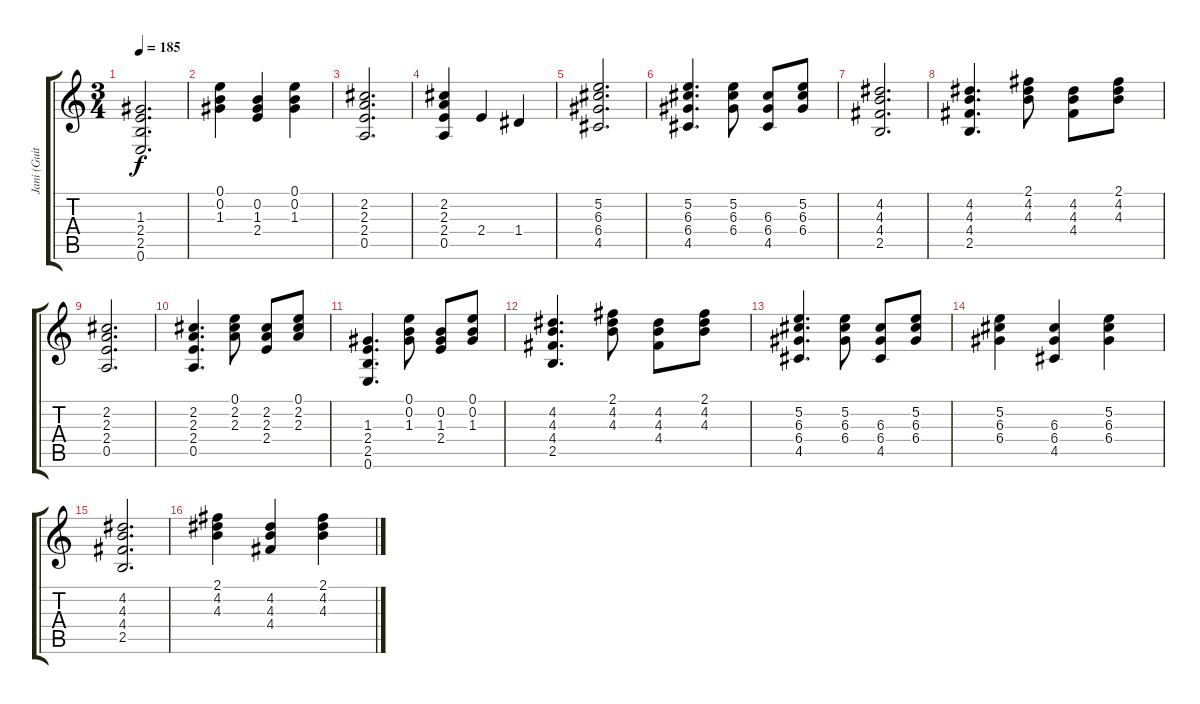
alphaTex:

\track ("Jani (Guitar)" "Jani (Guit") {instrument acousticguitarnylon}
\staff {score tabs}
\tuning (E4 B3 G3 D3 A2 E2) {hide}
\ts (3 4)
\tempo 185
\clef g2
\ks c
(1.3 2.4 2.5 0.6).2{d dy f} |
(0.1 0.2 1.3).4 (0.2 1.3 2.4).4 (0.1 0.2 1.3).4 |
(2.2 2.3 2.4 0.5).2{d} |
(2.2 2.3 2.4 0.5).4 2.4.4 1.4.4 |
(5.2 6.3 6.4 4.5).2{d} |
(5.2 6.3 6.4 4.5).4{d} (5.2 6.3 6.4).8 (6.3 6.4 4.5).8 (5.2 6.3 6.4).8 |
(4.2 4.3 4.4 2.5).2{d} |
(4.2 4.3 4.4 2.5).4{d} (2.1 4.2 4.3).8 (4.2 4.3 4.4).8 (2.1 4.2 4.3).8 |
(2.2 2.3 2.4 0.5).2{d} |
(2.2 2.3 2.4 0.5).4{d} (0.1 2.2 2.3).8 (2.2 2.3 2.4).8 (0.1 2.2 2.3).8 |
(1.3 2.4 2.5 0.6).4{d} (0.1 0.2 1.3).8 (0.2 1.3 2.4).8 (0.1 0.2 1.3).8 |
(4.2 4.3 4.4 2.5).4{d} (2.1 4.2 4.3).8 (4.2 4.3 4.4).8 (2.1 4.2 4.3).8 |
(5.2 6.3 6.4 4.5).4{d} (5.2 6.3 6.4).8 (6.3 6.4 4.5).8 (5.2 6.3 6.4).8 |
(5.2 6.3 6.4).4 (6.3 6.4 4.5).4 (5.2 6.3 6.4).4 |
(4.2 4.3 4.4 2.5).2{d} |
(2.1 4.2 4.3).4 (4.2 4.3 4.4).4 (2.1 4.2 4.3).4
